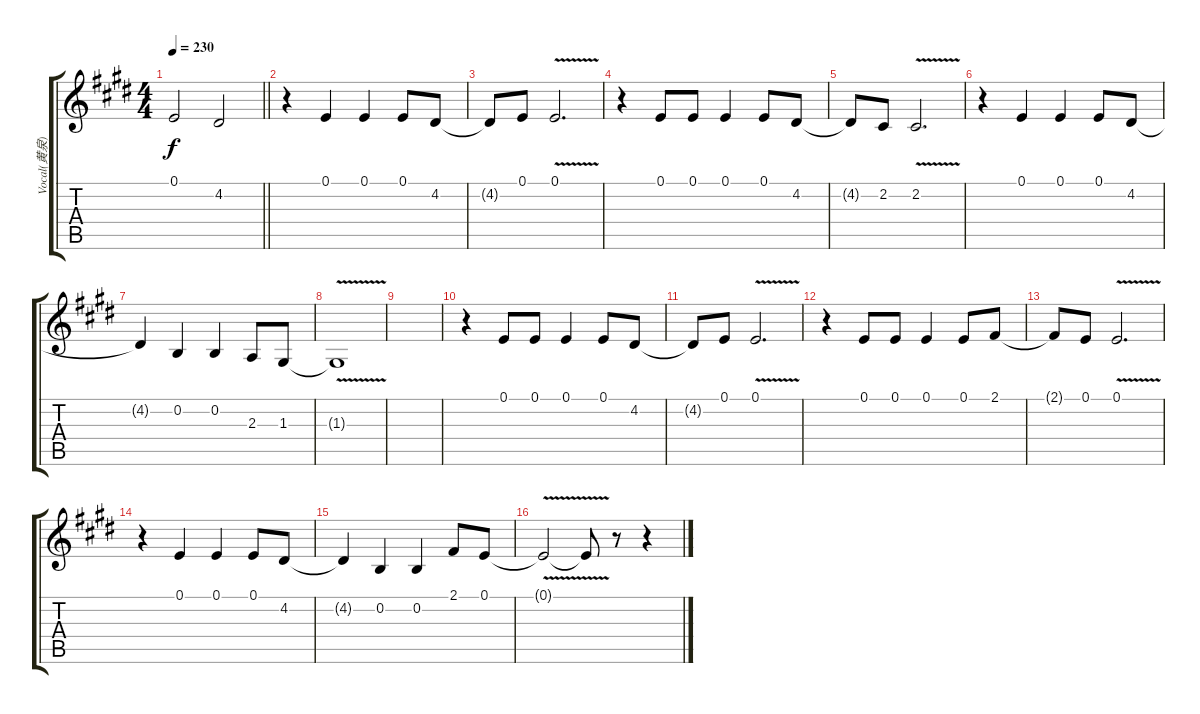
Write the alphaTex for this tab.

\track ("Vocal(黄泉)" "Vocal(黄泉)") {instrument tenorsax}
\staff {score tabs}
\tuning (E4 B3 G3 D3 A2 E2) {hide}
\ts (4 4)
\tempo 230
\clef g2
\barLineRight lightlight
\ks e
0.1.2{dy f} 4.2.2 |
r.4 0.1.4 0.1.4 0.1.8 4.2.8 |
4.2{t}.8 0.1.8 0.1{v}.2{d} |
r.4 0.1.8 0.1.8 0.1.4 0.1.8 4.2.8 |
4.2{t}.8 2.2.8 2.2{v}.2{d} |
r.4 0.1.4 0.1.4 0.1.8 4.2.8 |
4.2{t}.4 0.2.4 0.2.4 2.3.8 1.3.8 |
1.3{v t}.1 |
|
r.4 0.1.8 0.1.8 0.1.4 0.1.8 4.2.8 |
4.2{t}.8 0.1.8 0.1{v}.2{d} |
r.4 0.1.8 0.1.8 0.1.4 0.1.8 2.1.8 |
2.1{t}.8 0.1.8 0.1{v}.2{d} |
r.4 0.1.4 0.1.4 0.1.8 4.2.8 |
4.2{t}.4 0.2.4 0.2.4 2.1.8 0.1.8 |
0.1{v t}.2 0.1{t}.8 r.8 r.4
